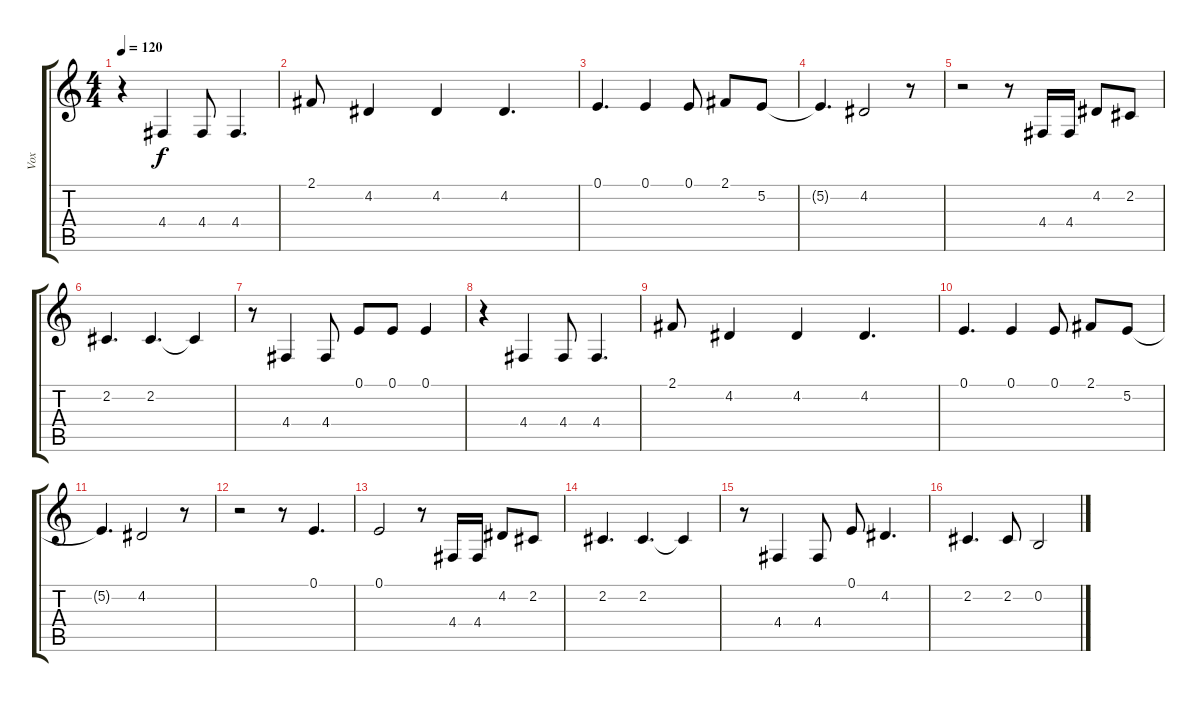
\track ("Vox" "Vox") {instrument harmonica}
\staff {score tabs}
\tuning (E4 B3 G3 D3 A2 E2) {hide}
\ts (4 4)
\tempo 120
\clef g2
\ks c
r.4{dy f} 4.4.4 4.4.8 4.4.4{d} |
2.1.8 4.2.4 4.2.4 4.2.4{d} |
0.1.4{d} 0.1.4 0.1.8 2.1.8 5.2.8 |
5.2{t}.4{d} 4.2.2 r.8 |
r.2 r.8 4.4.16 4.4.16 4.2.8 2.2.8 |
2.2.4{d} 2.2.4{d} 2.2{t}.4 |
r.8 4.4.4 4.4.8 0.1.8 0.1.8 0.1.4 |
r.4 4.4.4 4.4.8 4.4.4{d} |
2.1.8 4.2.4 4.2.4 4.2.4{d} |
0.1.4{d} 0.1.4 0.1.8 2.1.8 5.2.8 |
5.2{t}.4{d} 4.2.2 r.8 |
r.2 r.8 0.1.4{d} |
0.1.2 r.8 4.4.16 4.4.16 4.2.8 2.2.8 |
2.2.4{d} 2.2.4{d} 2.2{t}.4 |
r.8 4.4.4 4.4.8 0.1.8 4.2.4{d} |
2.2.4{d} 2.2.8 0.2.2
